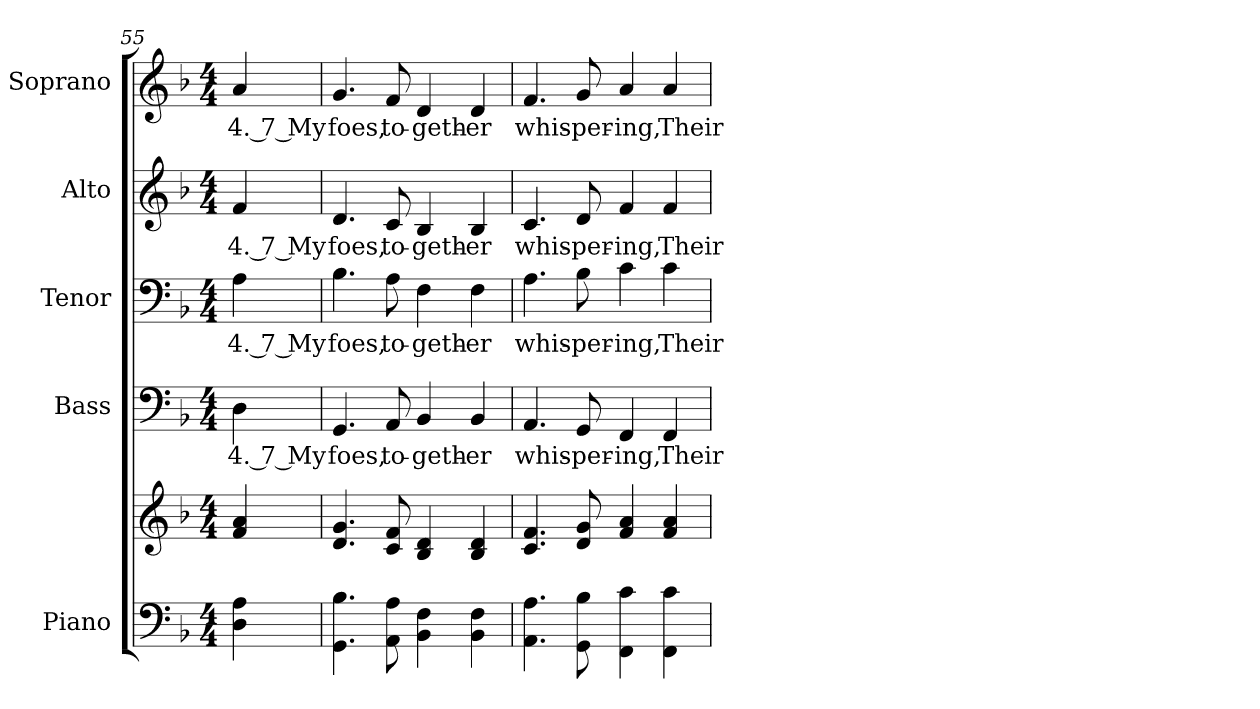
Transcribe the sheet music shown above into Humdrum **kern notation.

**kern	**kern	**kern	**text	**kern	**text	**kern	**text	**kern	**text
*part5	*part5	*part4	*part4	*part3	*part3	*part2	*part2	*part1	*part1
*staff6	*staff5	*staff4	*staff4	*staff3	*staff3	*staff2	*staff2	*staff1	*staff1
*I"Piano	*	*I"Bass	*	*I"Tenor	*	*I"Alto	*	*I"Soprano	*
*I'Pno.	*	*I'B.	*	*I'T.	*	*I'A.	*	*I'S.	*
*clefF4	*clefG2	*clefF4	*	*clefF4	*	*clefG2	*	*clefG2	*
*k[b-]	*k[b-]	*k[b-]	*	*k[b-]	*	*k[b-]	*	*k[b-]	*
*F:	*F:	*F:	*	*F:	*	*F:	*	*F:	*
*M4/4	*M4/4	*M4/4	*	*M4/4	*	*M4/4	*	*M4/4	*
=55	=55	=55	=55	=55	=55	=55	=55	=55	=55
!	!	!	!LO:LY:b:color=#000000	!	!	!	!	!	!
!	!	!	!	!	!LO:LY:b:color=#000000	!	!	!	!
!	!	!	!	!	!	!	!LO:LY:b:color=#000000	!	!
!	!	!	!	!	!	!	!	!	!LO:LY:b:color=#000000
4Di\ 4Ai	4fi/ 4ai	4Di\	4. 7 My	4Ai\	4. 7 My	4fi/	4. 7 My	4ai/	4. 7 My
=56	=56	=56	=56	=56	=56	=56	=56	=56	=56
!	!	!	!LO:LY:b:color=#000000	!	!	!	!	!	!
!	!	!	!	!	!LO:LY:b:color=#000000	!	!	!	!
!	!	!	!	!	!	!	!LO:LY:b:color=#000000	!	!
!	!	!	!	!	!	!	!	!	!LO:LY:b:color=#000000
4.GGi\ 4.B-i	4.di/ 4.gi	4.GGi/	foes,	4.B-i\	foes,	4.di/	foes,	4.gi/	foes,
!	!	!	!LO:LY:b:color=#000000	!	!	!	!	!	!
!	!	!	!	!	!LO:LY:b:color=#000000	!	!	!	!
!	!	!	!	!	!	!	!LO:LY:b:color=#000000	!	!
!	!	!	!	!	!	!	!	!	!LO:LY:b:color=#000000
8AAi\ 8Ai	8ci/ 8fi	8AAi/	to-	8Ai\	to-	8ci/	to-	8fi/	to-
!	!	!	!LO:LY:b:color=#000000	!	!	!	!	!	!
!	!	!	!	!	!LO:LY:b:color=#000000	!	!	!	!
!	!	!	!	!	!	!	!LO:LY:b:color=#000000	!	!
!	!	!	!	!	!	!	!	!	!LO:LY:b:color=#000000
4BB-i\ 4Fi	4B-i/ 4di	4BB-i/	-geth-	4Fi\	-geth-	4B-i/	-geth-	4di/	-geth-
!	!	!	!LO:LY:b:color=#000000	!	!	!	!	!	!
!	!	!	!	!	!LO:LY:b:color=#000000	!	!	!	!
!	!	!	!	!	!	!	!LO:LY:b:color=#000000	!	!
!	!	!	!	!	!	!	!	!	!LO:LY:b:color=#000000
4BB-i\ 4Fi	4B-i/ 4di	4BB-i/	-er	4Fi\	-er	4B-i/	-er	4di/	-er
!!LO:LB:g=z
=57	=57	=57	=57	=57	=57	=57	=57	=57	=57
!	!	!	!LO:LY:b:color=#000000	!	!	!	!	!	!
!	!	!	!	!	!LO:LY:b:color=#000000	!	!	!	!
!	!	!	!	!	!	!	!LO:LY:b:color=#000000	!	!
!	!	!	!	!	!	!	!	!	!LO:LY:b:color=#000000
4.AAi\ 4.Ai	4.ci/ 4.fi	4.AAi/	whis-	4.Ai\	whis-	4.ci/	whis-	4.fi/	whis-
!	!	!	!LO:LY:b:color=#000000	!	!	!	!	!	!
!	!	!	!	!	!LO:LY:b:color=#000000	!	!	!	!
!	!	!	!	!	!	!	!LO:LY:b:color=#000000	!	!
!	!	!	!	!	!	!	!	!	!LO:LY:b:color=#000000
8GGi\ 8B-i	8di/ 8gi	8GGi/	-per-	8B-i\	-per-	8di/	-per-	8gi/	-per-
!	!	!	!LO:LY:b:color=#000000	!	!	!	!	!	!
!	!	!	!	!	!LO:LY:b:color=#000000	!	!	!	!
!	!	!	!	!	!	!	!LO:LY:b:color=#000000	!	!
!	!	!	!	!	!	!	!	!	!LO:LY:b:color=#000000
4FFi\ 4ci	4fi/ 4ai	4FFi/	-ing,	4ci\	-ing,	4fi/	-ing,	4ai/	-ing,
!	!	!	!LO:LY:b:color=#000000	!	!	!	!	!	!
!	!	!	!	!	!LO:LY:b:color=#000000	!	!	!	!
!	!	!	!	!	!	!	!LO:LY:b:color=#000000	!	!
!	!	!	!	!	!	!	!	!	!LO:LY:b:color=#000000
4FFi\ 4ci	4fi/ 4ai	4FFi/	Their	4ci\	Their	4fi/	Their	4ai/	Their
=	=	=	=	=	=	=	=	=	=
*-	*-	*-	*-	*-	*-	*-	*-	*-	*-
